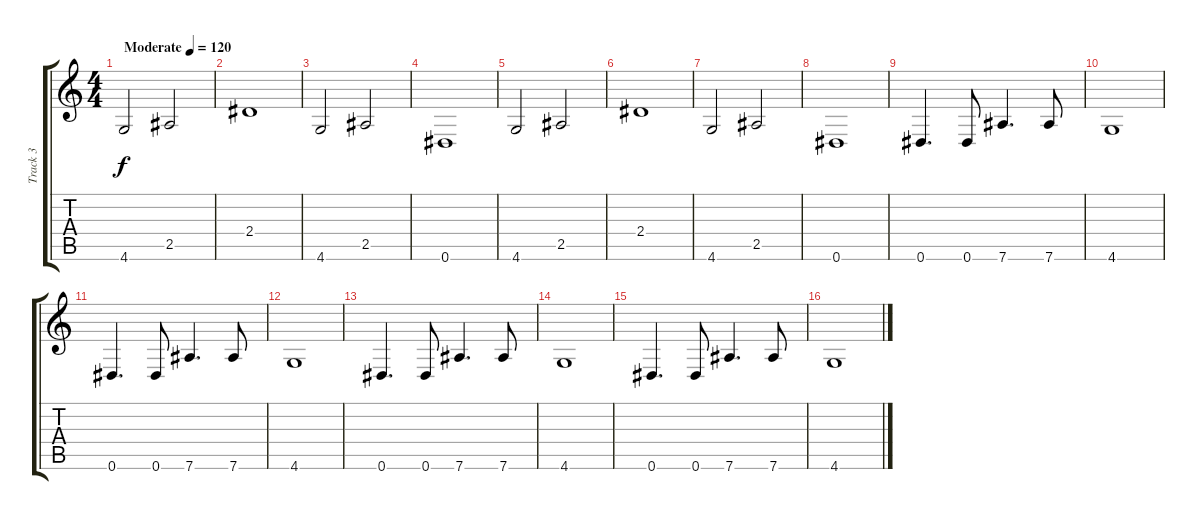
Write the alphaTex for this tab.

\track ("Track 3" "Track 3") {instrument synthbass2}
\staff {score tabs}
\tuning (Eb4 Bb3 Gb3 Db3 Ab2 Eb2) {hide}
\ts (4 4)
\tempo (120 "Moderate")
\clef g2
\ks c
4.6.2{dy f instrument synthbass2} 2.5.2 |
2.4.1 |
4.6.2 2.5.2 |
0.6.1 |
4.6.2 2.5.2 |
2.4.1 |
4.6.2 2.5.2 |
0.6.1 |
0.6.4{d} 0.6.8 7.6.4{d} 7.6.8 |
4.6.1 |
0.6.4{d} 0.6.8 7.6.4{d} 7.6.8 |
4.6.1 |
0.6.4{d} 0.6.8 7.6.4{d} 7.6.8 |
4.6.1 |
0.6.4{d} 0.6.8 7.6.4{d} 7.6.8 |
4.6.1
